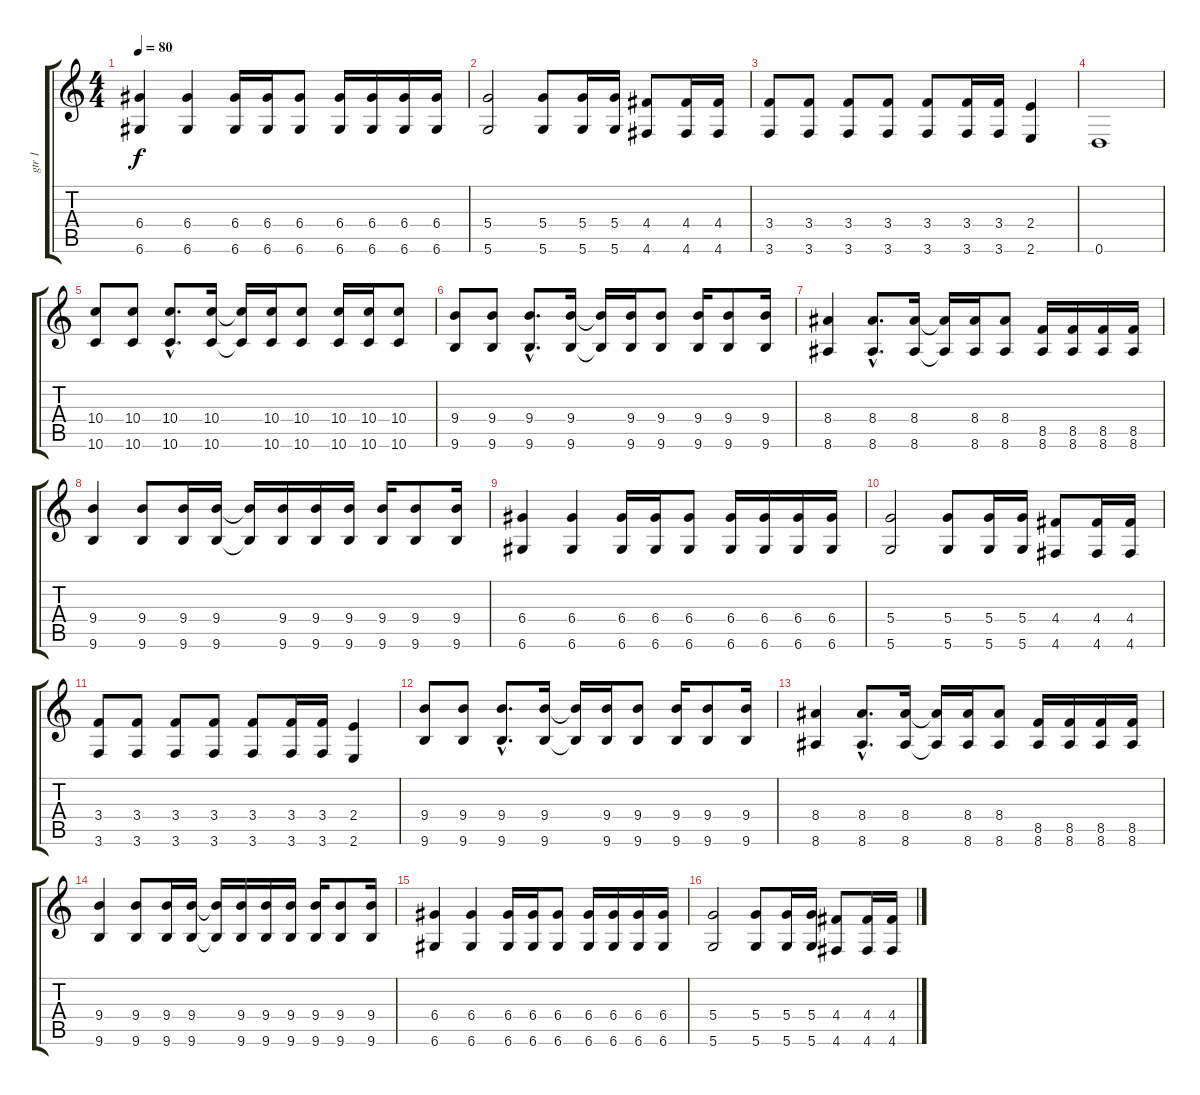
\track ("gtr 1" "gtr 1") {instrument acousticguitarnylon}
\staff {score tabs}
\tuning (E4 B3 G3 D3 A2 D2) {hide}
\ts (4 4)
\tempo 80
\clef g2
\ks c
(6.4 6.6).4{dy f} (6.4 6.6).4 (6.4 6.6).16 (6.4 6.6).16 (6.4 6.6).8 (6.4 6.6).16 (6.4 6.6).16 (6.4 6.6).16 (6.4 6.6).16 |
(5.4 5.6).2 (5.4 5.6).8 (5.4 5.6).16 (5.4 5.6).16 (4.4 4.6).8 (4.4 4.6).16 (4.4 4.6).16 |
(3.4 3.6).8 (3.4 3.6).8 (3.4 3.6).8 (3.4 3.6).8 (3.4 3.6).8 (3.4 3.6).16 (3.4 3.6).16 (2.4 2.6).4 |
0.6.1 |
(10.4 10.6).8 (10.4 10.6).8 (10.4{hac} 10.6{hac}).8{d} (10.4 10.6).16 (10.4{t} 10.6{t}).16 (10.4 10.6).16 (10.4 10.6).8 (10.4 10.6).16 (10.4 10.6).16 (10.4 10.6).8 |
(9.4 9.6).8 (9.4 9.6).8 (9.4{hac} 9.6{hac}).8{d} (9.4 9.6).16 (9.4{t} 9.6{t}).16 (9.4 9.6).16 (9.4 9.6).8 (9.4 9.6).16 (9.4 9.6).8 (9.4 9.6).16 |
(8.4 8.6).4 (8.4{hac} 8.6{hac}).8{d} (8.4 8.6).16 (8.4{t} 8.6{t}).16 (8.4 8.6).16 (8.4 8.6).8 (8.5 8.6).16 (8.5 8.6).16 (8.5 8.6).16 (8.5 8.6).16 |
(9.4 9.6).4 (9.4 9.6).8 (9.4 9.6).16 (9.4 9.6).16 (9.4{t} 9.6{t}).16 (9.4 9.6).16 (9.4 9.6).16 (9.4 9.6).16 (9.4 9.6).16 (9.4 9.6).8 (9.4 9.6).16 |
(6.4 6.6).4 (6.4 6.6).4 (6.4 6.6).16 (6.4 6.6).16 (6.4 6.6).8 (6.4 6.6).16 (6.4 6.6).16 (6.4 6.6).16 (6.4 6.6).16 |
(5.4 5.6).2 (5.4 5.6).8 (5.4 5.6).16 (5.4 5.6).16 (4.4 4.6).8 (4.4 4.6).16 (4.4 4.6).16 |
(3.4 3.6).8 (3.4 3.6).8 (3.4 3.6).8 (3.4 3.6).8 (3.4 3.6).8 (3.4 3.6).16 (3.4 3.6).16 (2.4 2.6).4 |
(9.4 9.6).8 (9.4 9.6).8 (9.4{hac} 9.6{hac}).8{d} (9.4 9.6).16 (9.4{t} 9.6{t}).16 (9.4 9.6).16 (9.4 9.6).8 (9.4 9.6).16 (9.4 9.6).8 (9.4 9.6).16 |
(8.4 8.6).4 (8.4{hac} 8.6{hac}).8{d} (8.4 8.6).16 (8.4{t} 8.6{t}).16 (8.4 8.6).16 (8.4 8.6).8 (8.5 8.6).16 (8.5 8.6).16 (8.5 8.6).16 (8.5 8.6).16 |
(9.4 9.6).4 (9.4 9.6).8 (9.4 9.6).16 (9.4 9.6).16 (9.4{t} 9.6{t}).16 (9.4 9.6).16 (9.4 9.6).16 (9.4 9.6).16 (9.4 9.6).16 (9.4 9.6).8 (9.4 9.6).16 |
(6.4 6.6).4 (6.4 6.6).4 (6.4 6.6).16 (6.4 6.6).16 (6.4 6.6).8 (6.4 6.6).16 (6.4 6.6).16 (6.4 6.6).16 (6.4 6.6).16 |
(5.4 5.6).2 (5.4 5.6).8 (5.4 5.6).16 (5.4 5.6).16 (4.4 4.6).8 (4.4 4.6).16 (4.4 4.6).16
